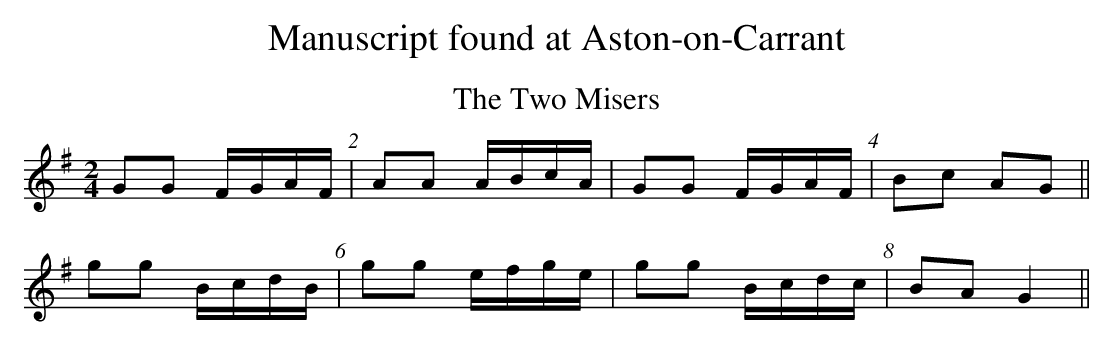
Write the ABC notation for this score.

X:1
T:Two Misers, The
M:2/4
L:1/16
K:G
G2G2 FGAF | A2A2 ABcA | G2G2 FGAF | B2c2 A2G2 ||
g2g2 BcdB | g2g2 efge | g2g2 Bcdc | B2A2 G4 ||
